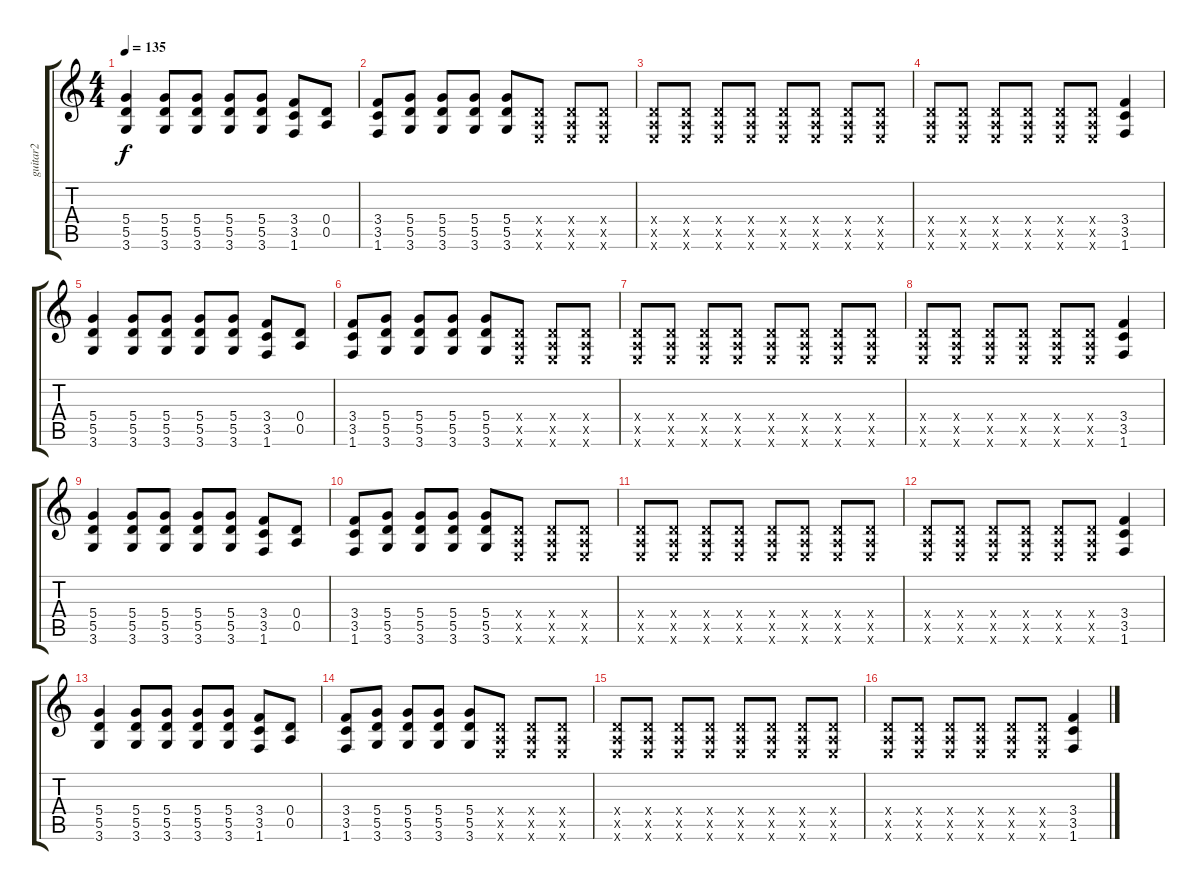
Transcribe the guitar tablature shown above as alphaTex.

\track ("guitar2" "guitar2") {instrument distortionguitar}
\staff {score tabs}
\tuning (E4 B3 G3 D3 A2 E2) {hide}
\ts (4 4)
\tempo 135
\clef g2
\ks c
(5.4 5.5 3.6).4{dy f instrument distortionguitar} (5.4 5.5 3.6).8 (5.4 5.5 3.6).8 (5.4 5.5 3.6).8 (5.4 5.5 3.6).8 (3.4 3.5 1.6).8 (0.4 0.5).8 |
(3.4 3.5 1.6).8 (5.4 5.5 3.6).8 (5.4 5.5 3.6).8 (5.4 5.5 3.6).8 (5.4 5.5 3.6).8 (0.4{x} 0.5{x} 0.6{x}).8 (0.4{x} 0.5{x} 0.6{x}).8 (0.4{x} 0.5{x} 0.6{x}).8 |
(0.4{x} 0.5{x} 0.6{x}).8 (0.4{x} 0.5{x} 0.6{x}).8 (0.4{x} 0.5{x} 0.6{x}).8 (0.4{x} 0.5{x} 0.6{x}).8 (0.4{x} 0.5{x} 0.6{x}).8 (0.4{x} 0.5{x} 0.6{x}).8 (0.4{x} 0.5{x} 0.6{x}).8 (0.4{x} 0.5{x} 0.6{x}).8 |
(0.4{x} 0.5{x} 0.6{x}).8 (0.4{x} 0.5{x} 0.6{x}).8 (0.4{x} 0.5{x} 0.6{x}).8 (0.4{x} 0.5{x} 0.6{x}).8 (0.4{x} 0.5{x} 0.6{x}).8 (0.4{x} 0.5{x} 0.6{x}).8 (3.4 3.5 1.6).4 |
(5.4 5.5 3.6).4 (5.4 5.5 3.6).8 (5.4 5.5 3.6).8 (5.4 5.5 3.6).8 (5.4 5.5 3.6).8 (3.4 3.5 1.6).8 (0.4 0.5).8 |
(3.4 3.5 1.6).8 (5.4 5.5 3.6).8 (5.4 5.5 3.6).8 (5.4 5.5 3.6).8 (5.4 5.5 3.6).8 (0.4{x} 0.5{x} 0.6{x}).8 (0.4{x} 0.5{x} 0.6{x}).8 (0.4{x} 0.5{x} 0.6{x}).8 |
(0.4{x} 0.5{x} 0.6{x}).8 (0.4{x} 0.5{x} 0.6{x}).8 (0.4{x} 0.5{x} 0.6{x}).8 (0.4{x} 0.5{x} 0.6{x}).8 (0.4{x} 0.5{x} 0.6{x}).8 (0.4{x} 0.5{x} 0.6{x}).8 (0.4{x} 0.5{x} 0.6{x}).8 (0.4{x} 0.5{x} 0.6{x}).8 |
(0.4{x} 0.5{x} 0.6{x}).8 (0.4{x} 0.5{x} 0.6{x}).8 (0.4{x} 0.5{x} 0.6{x}).8 (0.4{x} 0.5{x} 0.6{x}).8 (0.4{x} 0.5{x} 0.6{x}).8 (0.4{x} 0.5{x} 0.6{x}).8 (3.4 3.5 1.6).4 |
(5.4 5.5 3.6).4 (5.4 5.5 3.6).8 (5.4 5.5 3.6).8 (5.4 5.5 3.6).8 (5.4 5.5 3.6).8 (3.4 3.5 1.6).8 (0.4 0.5).8 |
(3.4 3.5 1.6).8 (5.4 5.5 3.6).8 (5.4 5.5 3.6).8 (5.4 5.5 3.6).8 (5.4 5.5 3.6).8 (0.4{x} 0.5{x} 0.6{x}).8 (0.4{x} 0.5{x} 0.6{x}).8 (0.4{x} 0.5{x} 0.6{x}).8 |
(0.4{x} 0.5{x} 0.6{x}).8 (0.4{x} 0.5{x} 0.6{x}).8 (0.4{x} 0.5{x} 0.6{x}).8 (0.4{x} 0.5{x} 0.6{x}).8 (0.4{x} 0.5{x} 0.6{x}).8 (0.4{x} 0.5{x} 0.6{x}).8 (0.4{x} 0.5{x} 0.6{x}).8 (0.4{x} 0.5{x} 0.6{x}).8 |
(0.4{x} 0.5{x} 0.6{x}).8 (0.4{x} 0.5{x} 0.6{x}).8 (0.4{x} 0.5{x} 0.6{x}).8 (0.4{x} 0.5{x} 0.6{x}).8 (0.4{x} 0.5{x} 0.6{x}).8 (0.4{x} 0.5{x} 0.6{x}).8 (3.4 3.5 1.6).4 |
(5.4 5.5 3.6).4 (5.4 5.5 3.6).8 (5.4 5.5 3.6).8 (5.4 5.5 3.6).8 (5.4 5.5 3.6).8 (3.4 3.5 1.6).8 (0.4 0.5).8 |
(3.4 3.5 1.6).8 (5.4 5.5 3.6).8 (5.4 5.5 3.6).8 (5.4 5.5 3.6).8 (5.4 5.5 3.6).8 (0.4{x} 0.5{x} 0.6{x}).8 (0.4{x} 0.5{x} 0.6{x}).8 (0.4{x} 0.5{x} 0.6{x}).8 |
(0.4{x} 0.5{x} 0.6{x}).8 (0.4{x} 0.5{x} 0.6{x}).8 (0.4{x} 0.5{x} 0.6{x}).8 (0.4{x} 0.5{x} 0.6{x}).8 (0.4{x} 0.5{x} 0.6{x}).8 (0.4{x} 0.5{x} 0.6{x}).8 (0.4{x} 0.5{x} 0.6{x}).8 (0.4{x} 0.5{x} 0.6{x}).8 |
(0.4{x} 0.5{x} 0.6{x}).8 (0.4{x} 0.5{x} 0.6{x}).8 (0.4{x} 0.5{x} 0.6{x}).8 (0.4{x} 0.5{x} 0.6{x}).8 (0.4{x} 0.5{x} 0.6{x}).8 (0.4{x} 0.5{x} 0.6{x}).8 (3.4 3.5 1.6).4
